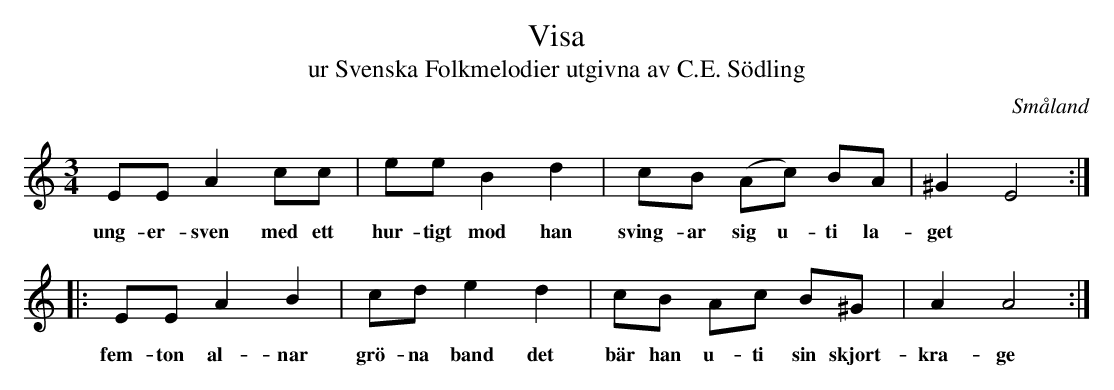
X:1
T:Visa
T:ur Svenska Folkmelodier utgivna av C.E. Södling
O:Småland
M:3/4
L:1/8
K:Am
EE A2 cc | ee B2 d2 | cB (Ac) BA | ^G2 E4 ::
w:ung-er-sven med ett hur-tigt mod han sving-ar sig u-ti la-get
EE A2 B2 | cd e2 d2 | cB Ac B^G | A2 A4 :|
w:fem-ton al-nar grö-na band det bär han u-ti sin skjort-kra-ge
